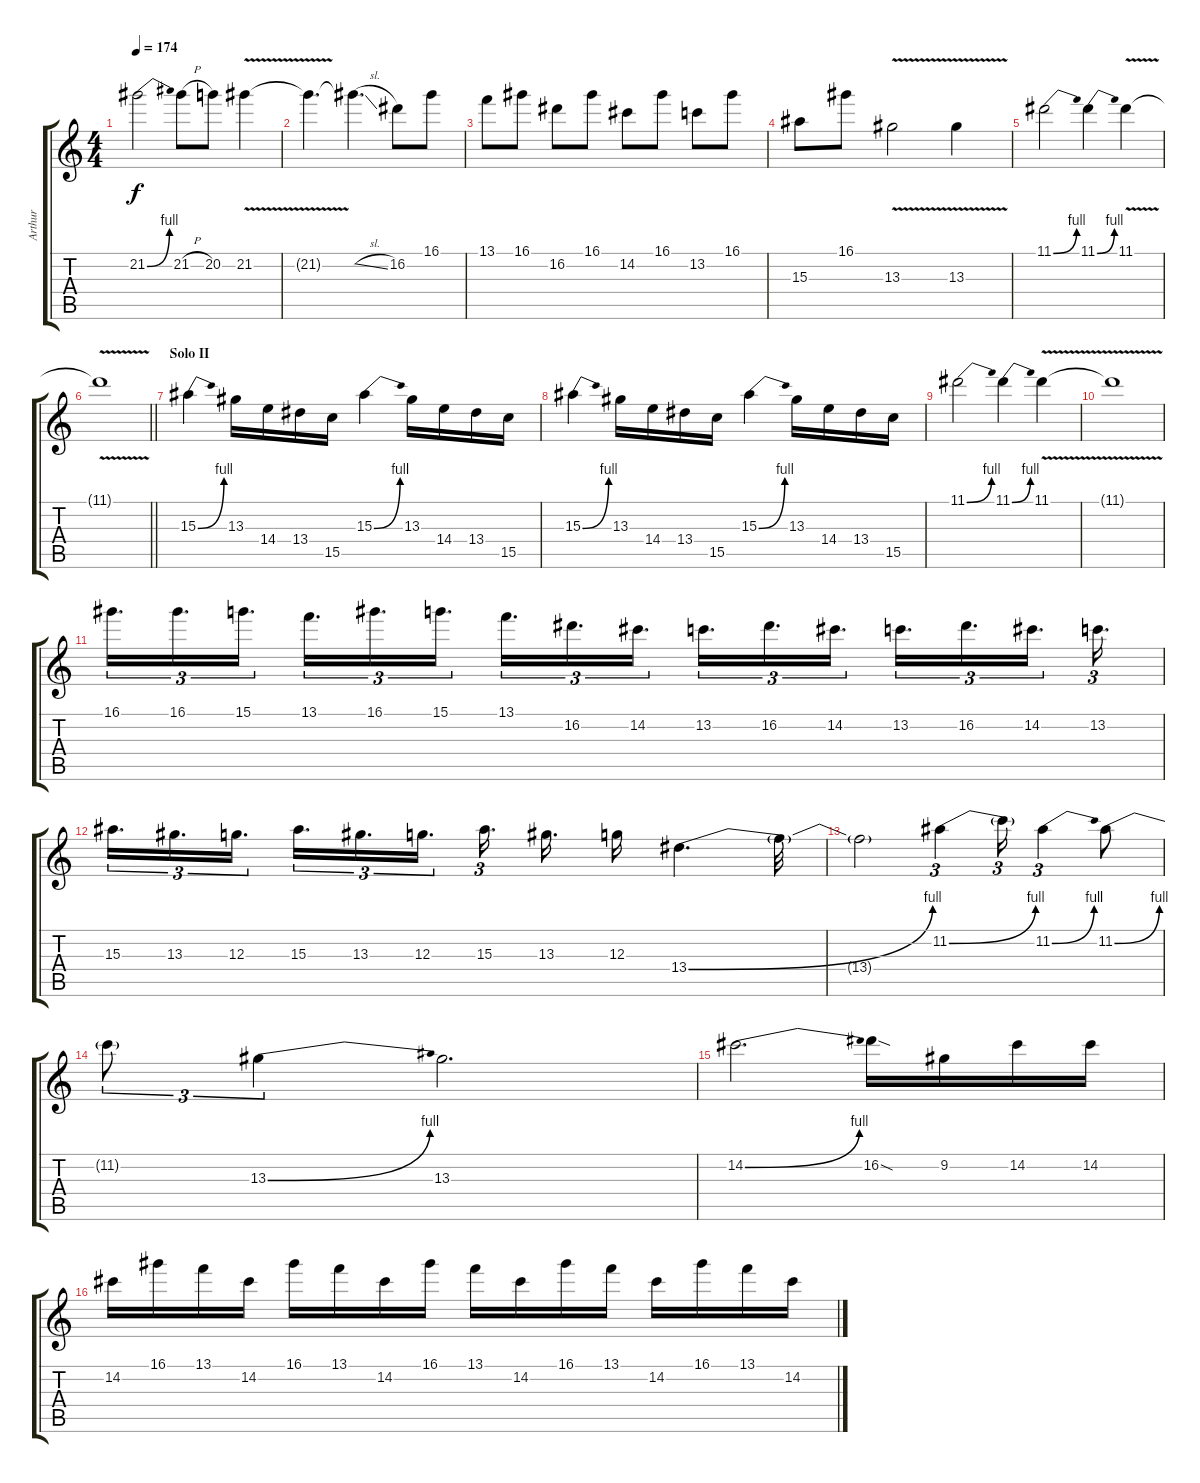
\track ("Arthur" "Arthur") {instrument distortionguitar}
\staff {score tabs}
\tuning (E4 B3 G3 D3 A2 E2) {hide}
\ts (4 4)
\tempo 174
\clef g2
\ks c
21.2{be (bend 0 0 60 4)}.2{dy f} 21.2{h}.8 20.2.8 21.2{v}.4 |
21.2{t}.4{d} 21.2{sl t}.4{d} 16.2.8 16.1.8 |
13.1.8 16.1.8 16.2.8 16.1.8 14.2.8 16.1.8 13.2.8 16.1.8 |
15.3.8 16.1.8 13.3{v}.2 13.3{v}.4 |
11.1{be (bend 0 0 60 4)}.2 11.1{be (bend 0 0 60 4)}.4 11.1{v}.4 |
\barLineRight lightlight
11.1{t}.1 |
\section ("" "Solo II")
15.3{be (bend 0 0 60 4)}.4{volume 10 instrument overdrivenguitar} 13.3.16 14.4.16 13.4.16 15.5.16 15.3{be (bend 0 0 60 4)}.4 13.3.16 14.4.16 13.4.16 15.5.16 |
15.3{be (bend 0 0 60 4)}.4 13.3.16 14.4.16 13.4.16 15.5.16 15.3{be (bend 0 0 60 4)}.4 13.3.16 14.4.16 13.4.16 15.5.16 |
11.1{be (bend 0 0 60 4)}.2 11.1{be (bend 0 0 60 4)}.4 11.1{v}.4 |
11.1{t}.1{instrument distortionguitar} |
16.1.16{d tu (3 2)} 16.1.16{d tu (3 2)} 15.1.16{d tu (3 2)} 13.1.16{d tu (3 2)} 16.1.16{d tu (3 2)} 15.1.16{d tu (3 2)} 13.1.16{d tu (3 2)} 16.2.16{d tu (3 2)} 14.2.16{d tu (3 2)} 13.2.16{d tu (3 2)} 16.2.16{d tu (3 2)} 14.2.16{d tu (3 2)} 13.2.16{d tu (3 2)} 16.2.16{d tu (3 2)} 14.2.16{d tu (3 2)} 13.2.16{d tu (3 2)} |
15.3.16{d tu (3 2)} 13.3.16{d tu (3 2)} 12.3.16{d tu (3 2)} 15.3.16{d tu (3 2)} 13.3.16{d tu (3 2)} 12.3.16{d tu (3 2)} 15.3.16{d tu (3 2) beam splitsecondary} 13.3.16{d} 12.3.16 13.4{be (bend 0 0 60 4)}.4{d} 13.4{t}.32 |
13.4{t}.2 11.2{be (bend 0 0 60 4)}.4{tu (3 2)} 11.2{t}.16{tu (3 2)} 11.2{be (bend 0 0 60 4)}.4{tu (3 2)} 11.2{be (bend 0 0 60 4)}.8 |
11.2{t}.8{tu (3 2)} 13.3{be (bend 0 0 60 4)}.4{tu (3 2)} 13.3.2{d} |
14.2{be (bend 0 0 60 4)}.2{d} 16.2{sod}.16 9.2.16 14.2.16 14.2.16 |
14.2.16 16.1.16 13.1.16 14.2.16 16.1.16 13.1.16 14.2.16 16.1.16 13.1.16 14.2.16 16.1.16 13.1.16 14.2.16 16.1.16 13.1.16 14.2.16
